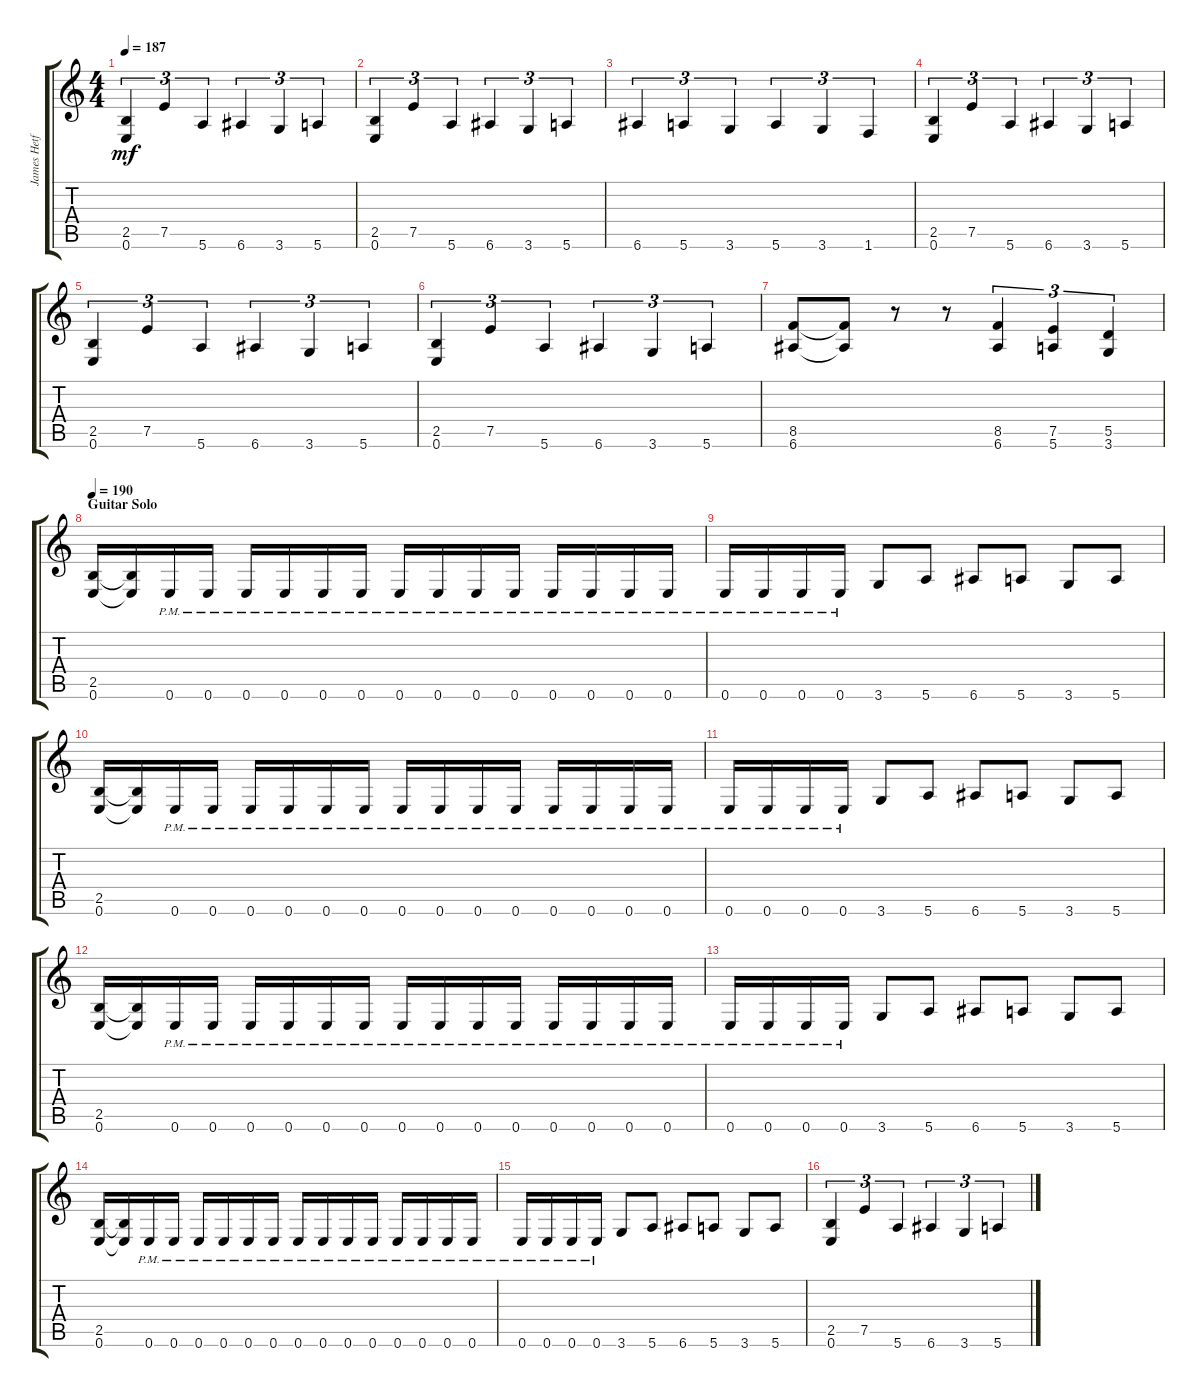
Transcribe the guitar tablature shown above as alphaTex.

\track ("James Hetfield" "James Hetf") {instrument distortionguitar}
\staff {score tabs}
\tuning (E4 B3 G3 D3 A2 E2) {hide}
\ts (4 4)
\tempo 187
\clef g2
\ks c
(2.5 0.6).4{tu (3 2) dy mf} 7.5.4{tu (3 2)} 5.6.4{tu (3 2)} 6.6.4{tu (3 2)} 3.6.4{tu (3 2)} 5.6.4{tu (3 2)} |
(2.5 0.6).4{tu (3 2)} 7.5.4{tu (3 2)} 5.6.4{tu (3 2)} 6.6.4{tu (3 2)} 3.6.4{tu (3 2)} 5.6.4{tu (3 2)} |
6.6.4{tu (3 2)} 5.6.4{tu (3 2)} 3.6.4{tu (3 2)} 5.6.4{tu (3 2)} 3.6.4{tu (3 2)} 1.6.4{tu (3 2)} |
(2.5 0.6).4{tu (3 2)} 7.5.4{tu (3 2)} 5.6.4{tu (3 2)} 6.6.4{tu (3 2)} 3.6.4{tu (3 2)} 5.6.4{tu (3 2)} |
(2.5 0.6).4{tu (3 2)} 7.5.4{tu (3 2)} 5.6.4{tu (3 2)} 6.6.4{tu (3 2)} 3.6.4{tu (3 2)} 5.6.4{tu (3 2)} |
(2.5 0.6).4{tu (3 2)} 7.5.4{tu (3 2)} 5.6.4{tu (3 2)} 6.6.4{tu (3 2)} 3.6.4{tu (3 2)} 5.6.4{tu (3 2)} |
(8.5 6.6).8 (8.5{t} 6.6{t}).8 r.8 r.8 (8.5 6.6).4{tu (3 2)} (7.5 5.6).4{tu (3 2)} (5.5 3.6).4{tu (3 2)} |
\section ("" "Guitar Solo")
\tempo 190
(2.5 0.6).16 (2.5{t} 0.6{t}).16 0.6{pm}.16 0.6{pm}.16 0.6{pm}.16 0.6{pm}.16 0.6{pm}.16 0.6{pm}.16 0.6{pm}.16 0.6{pm}.16 0.6{pm}.16 0.6{pm}.16 0.6{pm}.16 0.6{pm}.16 0.6{pm}.16 0.6{pm}.16 |
0.6{pm}.16 0.6{pm}.16 0.6{pm}.16 0.6{pm}.16 3.6.8 5.6.8 6.6.8 5.6.8 3.6.8 5.6.8 |
(2.5 0.6).16 (2.5{t} 0.6{t}).16 0.6{pm}.16 0.6{pm}.16 0.6{pm}.16 0.6{pm}.16 0.6{pm}.16 0.6{pm}.16 0.6{pm}.16 0.6{pm}.16 0.6{pm}.16 0.6{pm}.16 0.6{pm}.16 0.6{pm}.16 0.6{pm}.16 0.6{pm}.16 |
0.6{pm}.16 0.6{pm}.16 0.6{pm}.16 0.6{pm}.16 3.6.8 5.6.8 6.6.8 5.6.8 3.6.8 5.6.8 |
(2.5 0.6).16 (2.5{t} 0.6{t}).16 0.6{pm}.16 0.6{pm}.16 0.6{pm}.16 0.6{pm}.16 0.6{pm}.16 0.6{pm}.16 0.6{pm}.16 0.6{pm}.16 0.6{pm}.16 0.6{pm}.16 0.6{pm}.16 0.6{pm}.16 0.6{pm}.16 0.6{pm}.16 |
0.6{pm}.16 0.6{pm}.16 0.6{pm}.16 0.6{pm}.16 3.6.8 5.6.8 6.6.8 5.6.8 3.6.8 5.6.8 |
(2.5 0.6).16 (2.5{t} 0.6{t}).16 0.6{pm}.16 0.6{pm}.16 0.6{pm}.16 0.6{pm}.16 0.6{pm}.16 0.6{pm}.16 0.6{pm}.16 0.6{pm}.16 0.6{pm}.16 0.6{pm}.16 0.6{pm}.16 0.6{pm}.16 0.6{pm}.16 0.6{pm}.16 |
0.6{pm}.16 0.6{pm}.16 0.6{pm}.16 0.6{pm}.16 3.6.8 5.6.8 6.6.8 5.6.8 3.6.8 5.6.8 |
(2.5 0.6).4{tu (3 2)} 7.5.4{tu (3 2)} 5.6.4{tu (3 2)} 6.6.4{tu (3 2)} 3.6.4{tu (3 2)} 5.6.4{tu (3 2)}
